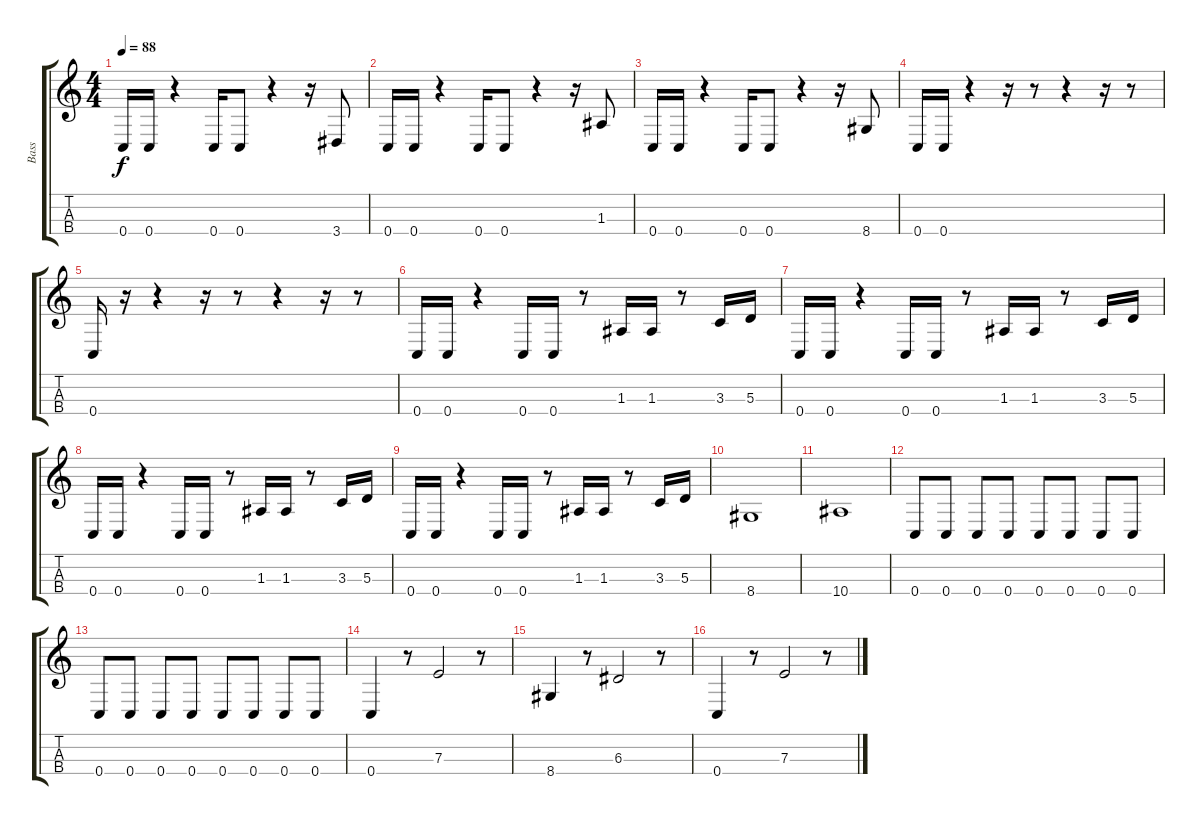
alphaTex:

\track ("Bass" "Bass") {instrument electricbasspick}
\staff {score tabs}
\tuning (G3 D3 A2 C2) {hide}
\ts (4 4)
\tempo 88
\clef g2
\ks c
0.4.16{dy f} 0.4.16 r.4 0.4.16 0.4.8 r.4 r.16 3.4.8 |
0.4.16 0.4.16 r.4 0.4.16 0.4.8 r.4 r.16 1.3.8 |
0.4.16 0.4.16 r.4 0.4.16 0.4.8 r.4 r.16 8.4.8 |
0.4.16 0.4.16 r.4 r.16 r.8 r.4 r.16 r.8 |
0.4.16 r.16 r.4 r.16 r.8 r.4 r.16 r.8 |
0.4.16 0.4.16 r.4 0.4.16 0.4.16 r.8 1.3.16 1.3.16 r.8 3.3.16 5.3.16 |
0.4.16 0.4.16 r.4 0.4.16 0.4.16 r.8 1.3.16 1.3.16 r.8 3.3.16 5.3.16 |
0.4.16 0.4.16 r.4 0.4.16 0.4.16 r.8 1.3.16 1.3.16 r.8 3.3.16 5.3.16 |
0.4.16 0.4.16 r.4 0.4.16 0.4.16 r.8 1.3.16 1.3.16 r.8 3.3.16 5.3.16 |
8.4.1 |
10.4.1 |
0.4.8 0.4.8 0.4.8 0.4.8 0.4.8 0.4.8 0.4.8 0.4.8 |
0.4.8 0.4.8 0.4.8 0.4.8 0.4.8 0.4.8 0.4.8 0.4.8 |
0.4.4 r.8 7.3.2 r.8 |
8.4.4 r.8 6.3.2 r.8 |
0.4.4 r.8 7.3.2 r.8
